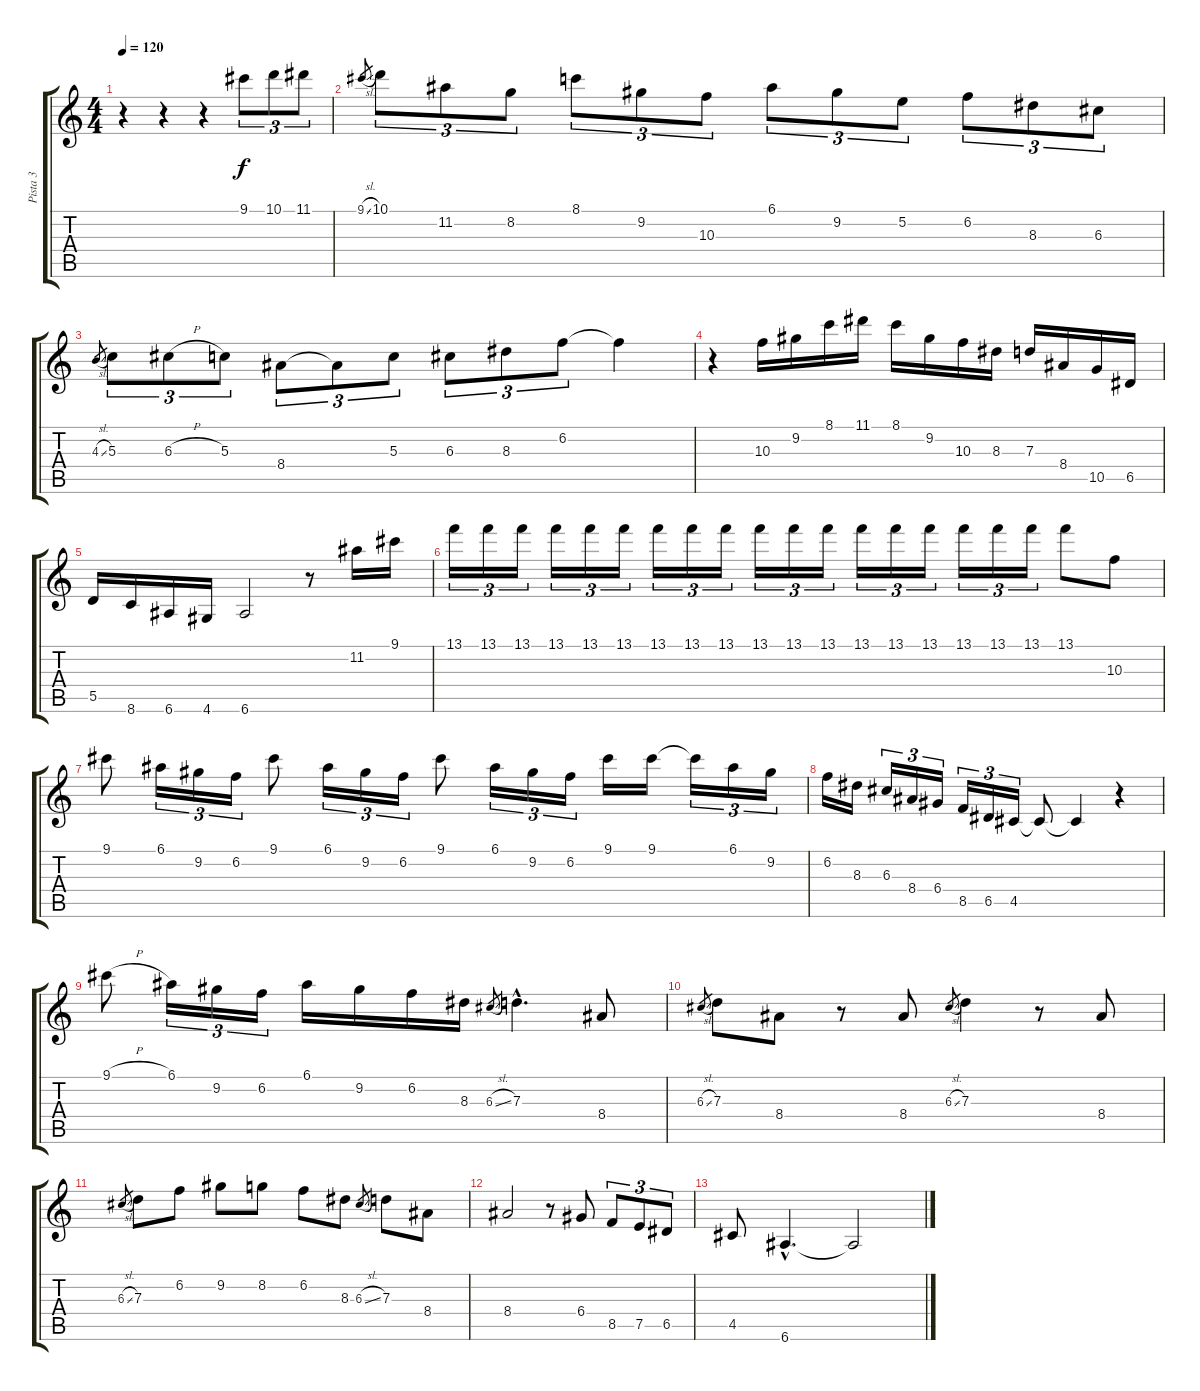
\track ("Pista 3" "Pista 3") {instrument electricguitarjazz}
\staff {score tabs}
\tuning (E4 B3 G3 D3 A2 E2) {hide}
\ts (4 4)
\tempo 120
\clef g2
\ks c
r.4{dy f instrument electricguitarjazz} r.4 r.4 9.1.8{tu (3 2)} 10.1.8{tu (3 2)} 11.1.8{tu (3 2)} |
9.1{sl}.8{gr} 10.1.8{tu (3 2)} 11.2.8{tu (3 2)} 8.2.8{tu (3 2)} 8.1.8{tu (3 2)} 9.2.8{tu (3 2)} 10.3.8{tu (3 2)} 6.1.8{tu (3 2)} 9.2.8{tu (3 2)} 5.2.8{tu (3 2)} 6.2.8{tu (3 2)} 8.3.8{tu (3 2)} 6.3.8{tu (3 2)} |
4.3{sl}.8{gr} 5.3.8{tu (3 2)} 6.3{h}.8{tu (3 2)} 5.3.8{tu (3 2)} 8.4.8{tu (3 2)} 8.4{t}.8{tu (3 2)} 5.3.8{tu (3 2)} 6.3.8{tu (3 2)} 8.3.8{tu (3 2)} 6.2.8{tu (3 2)} 6.2{t}.4 |
r.4 10.3.16 9.2.16 8.1.16 11.1.16 8.1.16 9.2.16 10.3.16 8.3.16 7.3.16 8.4.16 10.5.16 6.5.16 |
5.5.16 8.6.16 6.6.16 4.6.16 6.6.2 r.8 11.2.16 9.1.16 |
13.1.16{tu (3 2)} 13.1.16{tu (3 2)} 13.1.16{tu (3 2)} 13.1.16{tu (3 2)} 13.1.16{tu (3 2)} 13.1.16{tu (3 2)} 13.1.16{tu (3 2)} 13.1.16{tu (3 2)} 13.1.16{tu (3 2)} 13.1.16{tu (3 2)} 13.1.16{tu (3 2)} 13.1.16{tu (3 2)} 13.1.16{tu (3 2)} 13.1.16{tu (3 2)} 13.1.16{tu (3 2)} 13.1.16{tu (3 2)} 13.1.16{tu (3 2)} 13.1.16{tu (3 2)} 13.1.8 10.3.8 |
9.1.8 6.1.16{tu (3 2)} 9.2.16{tu (3 2)} 6.2.16{tu (3 2)} 9.1.8 6.1.16{tu (3 2)} 9.2.16{tu (3 2)} 6.2.16{tu (3 2)} 9.1.8 6.1.16{tu (3 2)} 9.2.16{tu (3 2)} 6.2.16{tu (3 2)} 9.1.16 9.1.16 9.1{t}.16{tu (3 2)} 6.1.16{tu (3 2)} 9.2.16{tu (3 2)} |
6.2.16 8.3.16 6.3.16{tu (3 2)} 8.4.16{tu (3 2)} 6.4.16{tu (3 2)} 8.5.16{tu (3 2)} 6.5.16{tu (3 2)} 4.5.16{tu (3 2)} 4.5{t}.8 4.5{t}.4 r.4 |
9.1{h}.8 6.1.16{tu (3 2)} 9.2.16{tu (3 2)} 6.2.16{tu (3 2)} 6.1.16 9.2.16 6.2.16 8.3.16 6.3{sl}.8{gr} 7.3{hac}.4{d} 8.4.8 |
6.3{sl}.8{gr} 7.3.8 8.4.8 r.8 8.4.8 6.3{sl}.8{gr} 7.3.4 r.8 8.4.8 |
6.3{sl}.8{gr} 7.3.8 6.2.8 9.2.8 8.2.8 6.2.8 8.3.8 6.3{sl}.8{gr} 7.3.8 8.4.8 |
8.4.2 r.8 6.4.8 8.5.8{tu (3 2)} 7.5.8{tu (3 2)} 6.5.8{tu (3 2)} |
4.5.8 6.6{hac}.4{d} 6.6{t}.2
